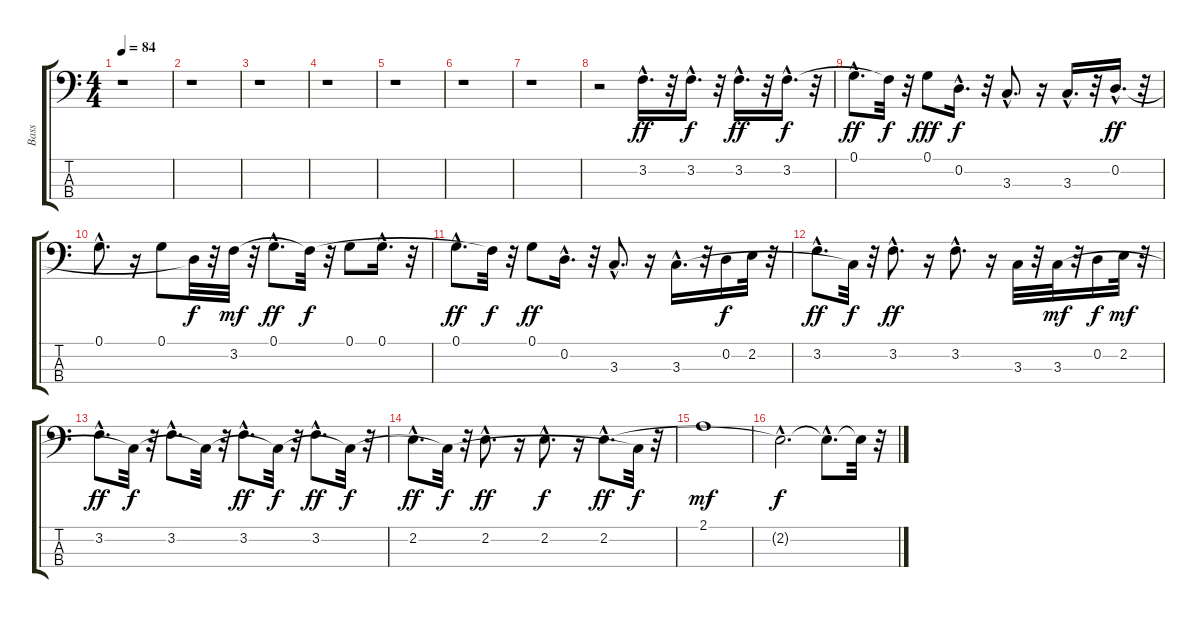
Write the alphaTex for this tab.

\track ("Bass" "Bass") {instrument electricbassfinger}
\staff {score tabs}
\tuning (G2 D2 A1 E1) {hide}
\ts (4 4)
\tempo 84
\clef f4
\ks c
r.1{dy f} |
r.1 |
r.1 |
r.1 |
r.1 |
r.1 |
r.1 |
r.2 3.2{hac}.16{d dy ff} r.32 3.2{hac}.16{d dy f} r.32 3.2{hac}.16{d dy ff} r.32 3.2{hac}.16{d dy f} r.32 |
0.1{hac}.8{d dy ff} 3.2{t}.32{dy f} r.32 0.1.8{dy fff} 0.2{hac}.16{d dy f} r.32 3.3{hac}.8{d} r.16 3.3{hac}.16{d} r.32 0.2{hac}.16{d dy ff} r.32 |
0.1{hac}.8{d} r.16 0.1.8 0.2{t}.32{dy f} r.32 3.2.32{dy mf} r.32 0.1{hac}.8{d dy ff} 3.2{t}.32{dy f} r.32 0.1.8 0.1{hac}.16{d} r.32 |
0.1{hac}.8{d dy ff} 3.2{t}.32{dy f} r.32 0.1.8{dy ff} 0.2{hac}.16{d} r.32 3.3{hac}.8{d} r.16 3.3{hac}.16{d} r.32 0.2.16{dy f} 2.2.32 r.32 |
3.2{hac}.8{d dy ff} 3.3{t}.32{dy f} r.32 3.2{hac}.8{d dy ff} r.16 3.2{hac}.8{d} r.16 3.3.32 r.32 3.3.32{dy mf} r.32 0.2.16{dy f} 2.2.32{dy mf} r.32 |
3.2{hac}.8{d dy ff} 3.3{t}.32{dy f} r.32 3.2{hac}.8{d} 3.3{t}.32 r.32 3.2{hac}.8{d dy ff} 3.3{t}.32{dy f} r.32 3.2{hac}.8{d dy ff} 3.3{t}.32{dy f} r.32 |
2.2{hac}.8{d dy ff} 3.3{t}.32{dy f} r.32 2.2{hac}.8{d dy ff} r.16 2.2{hac}.8{d dy f} r.16 2.2{hac}.8{d dy ff} 3.3{t}.32{dy f} r.32 |
2.1.1{dy mf} |
2.2{hac t}.2{d dy f} 2.2{hac t}.8{d} 2.2{t}.32 r.32
